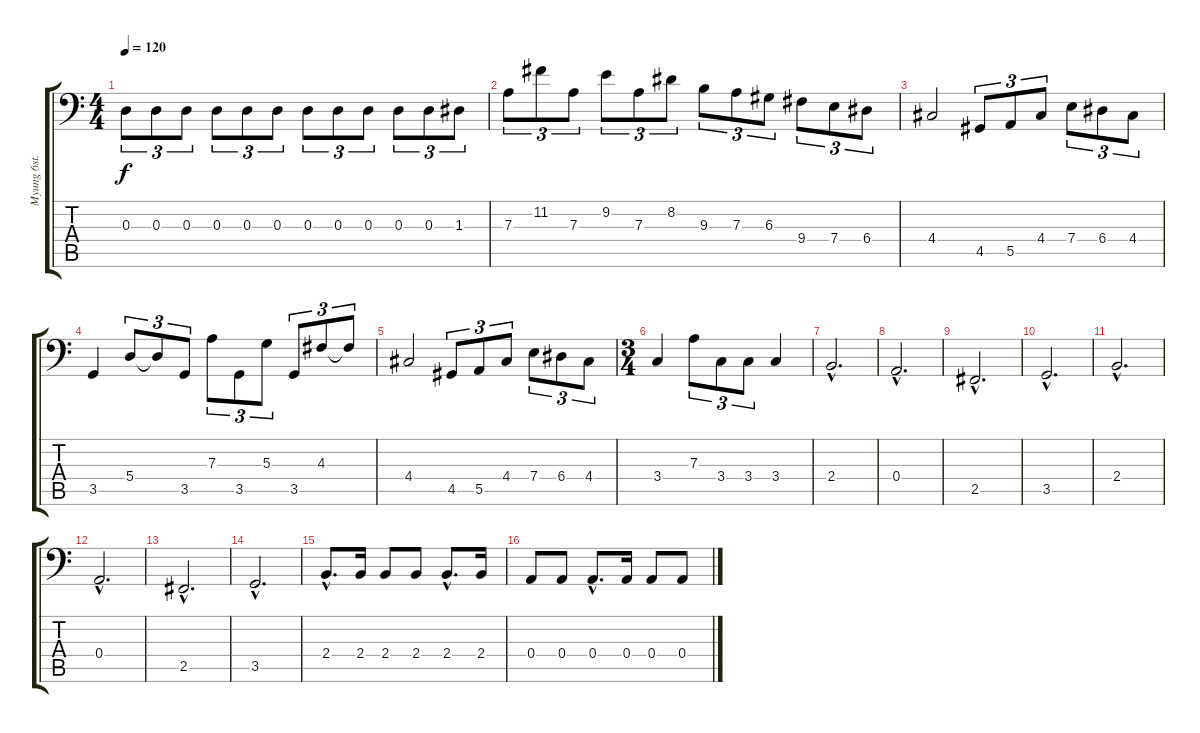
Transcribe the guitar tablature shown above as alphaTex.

\track ("Myung 6st." "Myung 6st.") {instrument electricbasspick}
\staff {score tabs}
\tuning (C3 G2 D2 A1 E1 B0) {hide}
\ts (4 4)
\tempo 120
\clef f4
\ks c
0.3.8{tu (3 2) dy f} 0.3.8{tu (3 2)} 0.3.8{tu (3 2)} 0.3.8{tu (3 2)} 0.3.8{tu (3 2)} 0.3.8{tu (3 2)} 0.3.8{tu (3 2)} 0.3.8{tu (3 2)} 0.3.8{tu (3 2)} 0.3.8{tu (3 2)} 0.3.8{tu (3 2)} 1.3.8{tu (3 2)} |
7.3.8{tu (3 2)} 11.2.8{tu (3 2)} 7.3.8{tu (3 2)} 9.2.8{tu (3 2)} 7.3.8{tu (3 2)} 8.2.8{tu (3 2)} 9.3.8{tu (3 2)} 7.3.8{tu (3 2)} 6.3.8{tu (3 2)} 9.4.8{tu (3 2)} 7.4.8{tu (3 2)} 6.4.8{tu (3 2)} |
4.4.2 4.5.8{tu (3 2)} 5.5.8{tu (3 2)} 4.4.8{tu (3 2)} 7.4.8{tu (3 2)} 6.4.8{tu (3 2)} 4.4.8{tu (3 2)} |
3.5.4 5.4.8{tu (3 2)} 5.4{t}.8{tu (3 2)} 3.5.8{tu (3 2)} 7.3.8{tu (3 2)} 3.5.8{tu (3 2)} 5.3.8{tu (3 2)} 3.5.8{tu (3 2)} 4.3.8{tu (3 2)} 4.3{t}.8{tu (3 2)} |
4.4.2 4.5.8{tu (3 2)} 5.5.8{tu (3 2)} 4.4.8{tu (3 2)} 7.4.8{tu (3 2)} 6.4.8{tu (3 2)} 4.4.8{tu (3 2)} |
\ts (3 4)
3.4.4 7.3.8{tu (3 2)} 3.4.8{tu (3 2)} 3.4.8{tu (3 2)} 3.4.4 |
2.4{hac}.2{d} |
0.4{hac}.2{d} |
2.5{hac}.2{d} |
3.5{hac}.2{d} |
2.4{hac}.2{d} |
0.4{hac}.2{d} |
2.5{hac}.2{d} |
3.5{hac}.2{d} |
2.4{hac}.8{d} 2.4.16 2.4.8 2.4.8 2.4{hac}.8{d} 2.4.16 |
0.4.8 0.4.8 0.4{hac}.8{d} 0.4.16 0.4.8 0.4.8
